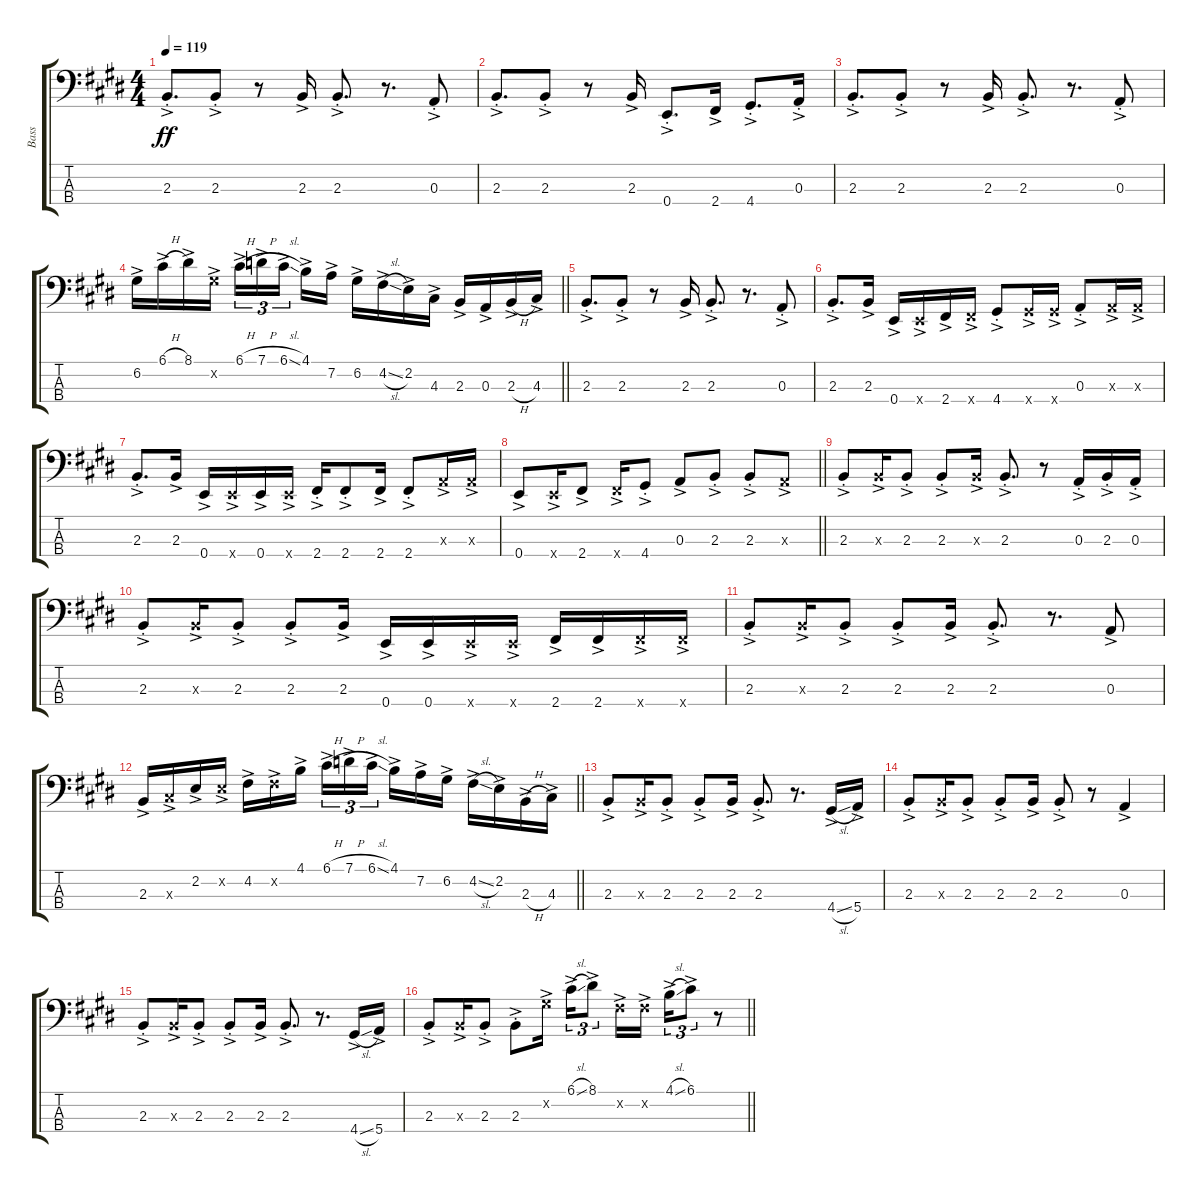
\track ("Bass" "Bass") {instrument electricbassfinger}
\staff {score tabs}
\tuning (G2 D2 A1 E1) {hide}
\ts (4 4)
\tempo 119
\clef f4
\ks e
2.3{ac st}.8{d dy ff} 2.3{ac st}.8 r.8 2.3{ac}.16 2.3{ac st}.8{d} r.8{d} 0.3{ac st}.8 |
2.3{ac st}.8{d} 2.3{ac st}.8 r.8 2.3{ac}.16 0.4{ac st}.8{d} 2.4{ac}.16 4.4{ac st}.8{d} 0.3{ac st}.16 |
2.3{ac st}.8{d} 2.3{ac st}.8 r.8 2.3{ac}.16 2.3{ac st}.8{d} r.8{d} 0.3{ac st}.8 |
\barLineRight lightlight
6.2{ac}.16 6.1{h ac}.16 8.1{ac}.16 6.2{ac x}.16 6.1{h ac}.16{tu (3 2)} 7.1{h ac}.16{tu (3 2)} 6.1{sl ac}.16{tu (3 2) beam splitsecondary} 4.1{ac}.16 7.2{ac}.16 6.2{ac}.16 4.2{sl ac}.16 2.2{ac}.16 4.3{ac}.16 2.3{ac}.16 0.3{ac}.16 2.3{h ac}.16 4.3{ac}.16 |
2.3{ac st}.8{d} 2.3{ac st}.8 r.8 2.3{ac}.16 2.3{ac st}.8{d} r.8{d} 0.3{ac st}.8 |
2.3{ac st}.8{d} 2.3{ac}.16 0.4{ac}.16 0.4{ac x}.16 2.4{ac}.16 2.4{ac x}.16 4.4{ac st}.8 4.4{ac x}.16 4.4{ac x}.16 0.3{ac st}.8 0.3{ac x}.16 0.3{ac x}.16 |
2.3{ac st}.8{d} 2.3{ac}.16 0.4{ac}.16 0.4{ac x}.16 0.4{ac}.16 0.4{ac x}.16 2.4{ac st}.16 2.4{ac st}.8 2.4{ac}.16 2.4{ac st}.8 0.3{ac x}.16 0.3{ac x}.16 |
\barLineRight lightlight
0.4{ac}.8 0.4{ac x}.16 2.4{ac}.8 2.4{ac x}.16 4.4{ac st}.8 0.3{ac}.8 2.3{ac st}.8 2.3{ac st}.8 0.3{ac x}.8 |
2.3{ac st}.8 2.3{ac x}.16 2.3{ac st}.8 2.3{ac st}.8 2.3{ac x}.16 2.3{ac st}.8{d} r.8 0.3{ac st}.16 2.3{ac st}.16 0.3{ac st}.16 |
2.3{ac st}.8 2.3{ac x}.16 2.3{ac st}.8 2.3{ac st}.8 2.3{ac}.16 0.4{ac}.16 0.4{ac}.16 0.4{ac x}.16 0.4{ac x}.16 2.4{ac}.16 2.4{ac}.16 2.4{ac x}.16 2.4{ac x}.16 |
2.3{ac st}.8 2.3{ac x}.16 2.3{ac st}.8 2.3{ac st}.8 2.3{ac}.16 2.3{ac st}.8{d} r.8{d} 0.3{ac}.8 |
\barLineRight lightlight
2.3{ac}.16 4.3{ac x}.16 2.2{ac}.16 2.2{ac x}.16 4.2{ac}.16 4.2{ac x}.16 4.1{ac}.16{beam splitsecondary} 6.1{h ac}.16{tu (3 2)} 7.1{h ac}.16{tu (3 2)} 6.1{sl ac}.16{tu (3 2) beam splitsecondary} 4.1{ac}.16 7.2{ac}.16 6.2{ac}.16 4.2{sl ac}.16 2.2{ac}.16 2.3{h ac}.16 4.3{ac}.16 |
2.3{ac st}.8 2.3{ac x}.16 2.3{ac st}.8 2.3{ac st}.8 2.3{ac}.16 2.3{ac st}.8{d} r.8{d} 4.4{sl ac}.16 5.4{ac}.16 |
2.3{ac st}.8 2.3{ac x}.16 2.3{ac st}.8 2.3{ac st}.8 2.3{ac}.16 2.3{ac st}.8 r.8 0.3{ac}.4 |
2.3{ac st}.8 2.3{ac x}.16 2.3{ac st}.8 2.3{ac st}.8 2.3{ac}.16 2.3{ac st}.8{d} r.8{d} 4.4{sl ac}.16 5.4{ac}.16 |
\barLineRight lightlight
2.3{ac st}.8 2.3{ac x}.16 2.3{ac st}.8 2.3{ac st}.8 6.2{ac x}.16 6.1{sl ac}.16{tu (3 2)} 8.1{ac}.8{tu (3 2)} 4.2{ac x}.16 4.2{ac x}.16 4.1{sl ac}.16{tu (3 2)} 6.1{ac}.8{tu (3 2)} r.8
